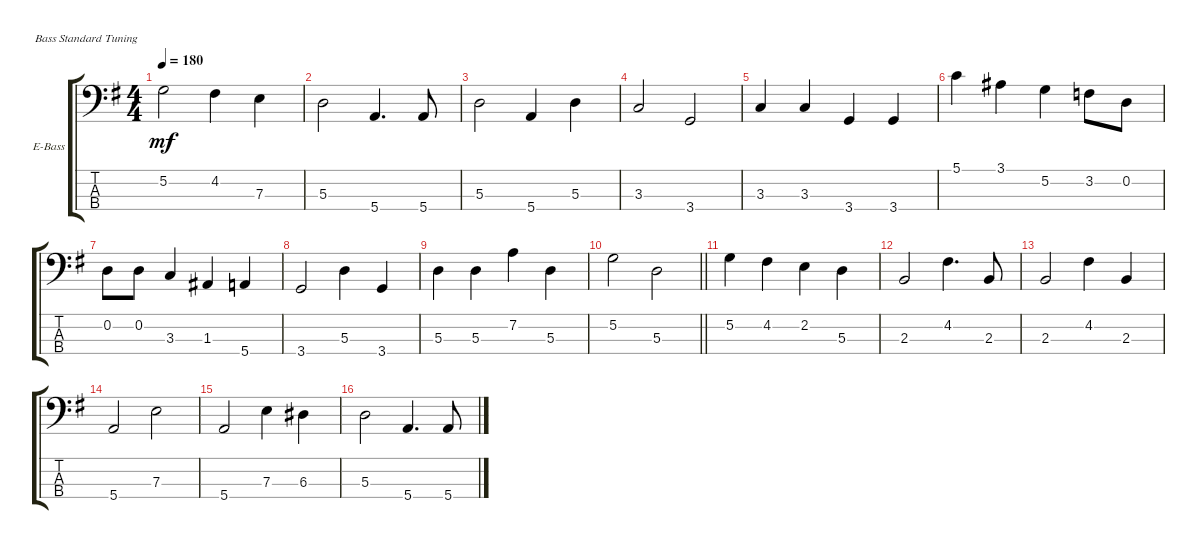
\defaultSystemsLayout 4
\bracketExtendMode groupsimilarinstruments
\firstSystemTrackNameOrientation horizontal
\otherSystemsTrackNameOrientation horizontal
\track ("Bass Paul" "E-Bass") {instrument electricbassfinger}
\staff {score tabs}
\tuning (G2 D2 A1 E1)
\ts (4 4)
\tempo 180
\clef f4
\ks g
5.2.2{dy mf} 4.2.4 7.3.4 |
5.3.2 5.4.4{d} 5.4.8 |
5.3.2 5.4.4 5.3.4 |
3.3.2 3.4.2 |
3.3.4 3.3.4 3.4.4 3.4.4 |
5.1.4 3.1.4 5.2.4 3.2.8 0.2.8 |
0.2.8 0.2.8 3.3.4 1.3.4 5.4.4 |
3.4.2 5.3.4 3.4.4 |
5.3.4 5.3.4 7.2.4 5.3.4 |
\barLineRight lightlight
5.2.2 5.3.2 |
5.2.4 4.2.4 2.2.4 5.3.4 |
2.3.2 4.2.4{d} 2.3.8 |
2.3.2 4.2.4 2.3.4 |
5.4.2 7.3.2 |
5.4.2 7.3.4 6.3.4 |
5.3.2 5.4.4{d} 5.4.8
